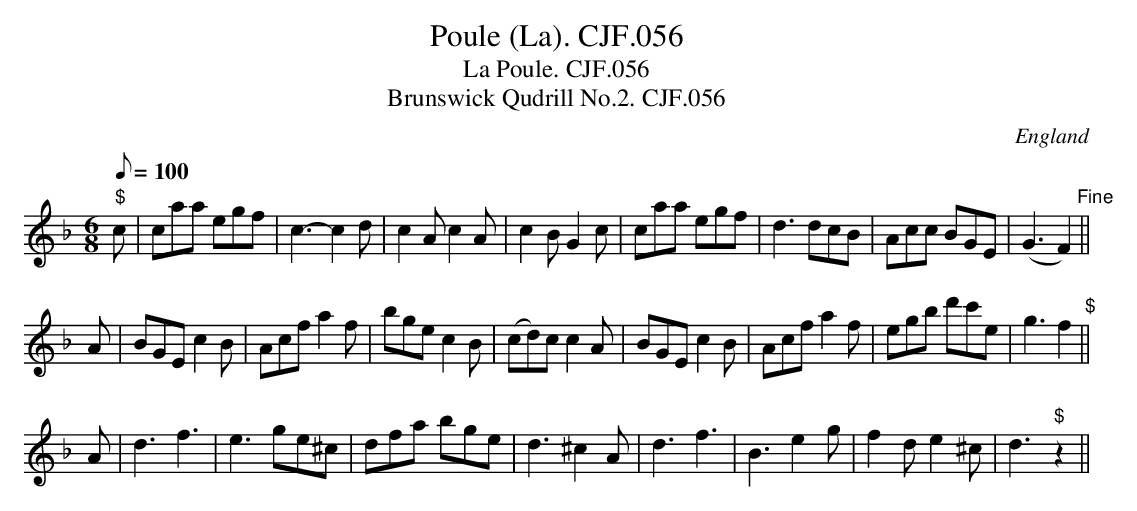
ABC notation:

X:1
T:Poule (La). CJF.056
T:La Poule. CJF.056
T:Brunswick Qudrill No.2. CJF.056
M:6/8
L:1/8
Q:100
O:England
K:F
"$"c|caa egf|c3-c2d|c2Ac2A|c2BG2c|caa egf|d3dcB|
Acc BGE|(G3F2)"Fine"h||!A|BGEc2B|Acfa2f|bgec2B|\
(cd)cc2A|BGEc2B|Acfa2f|egb d'c'e|g3f2"$"||!
A|d3f3|e3ge^c|dfa bge|d3^c2A|d3f3|B3e2g|f2de2^c|d3"$"z2||
